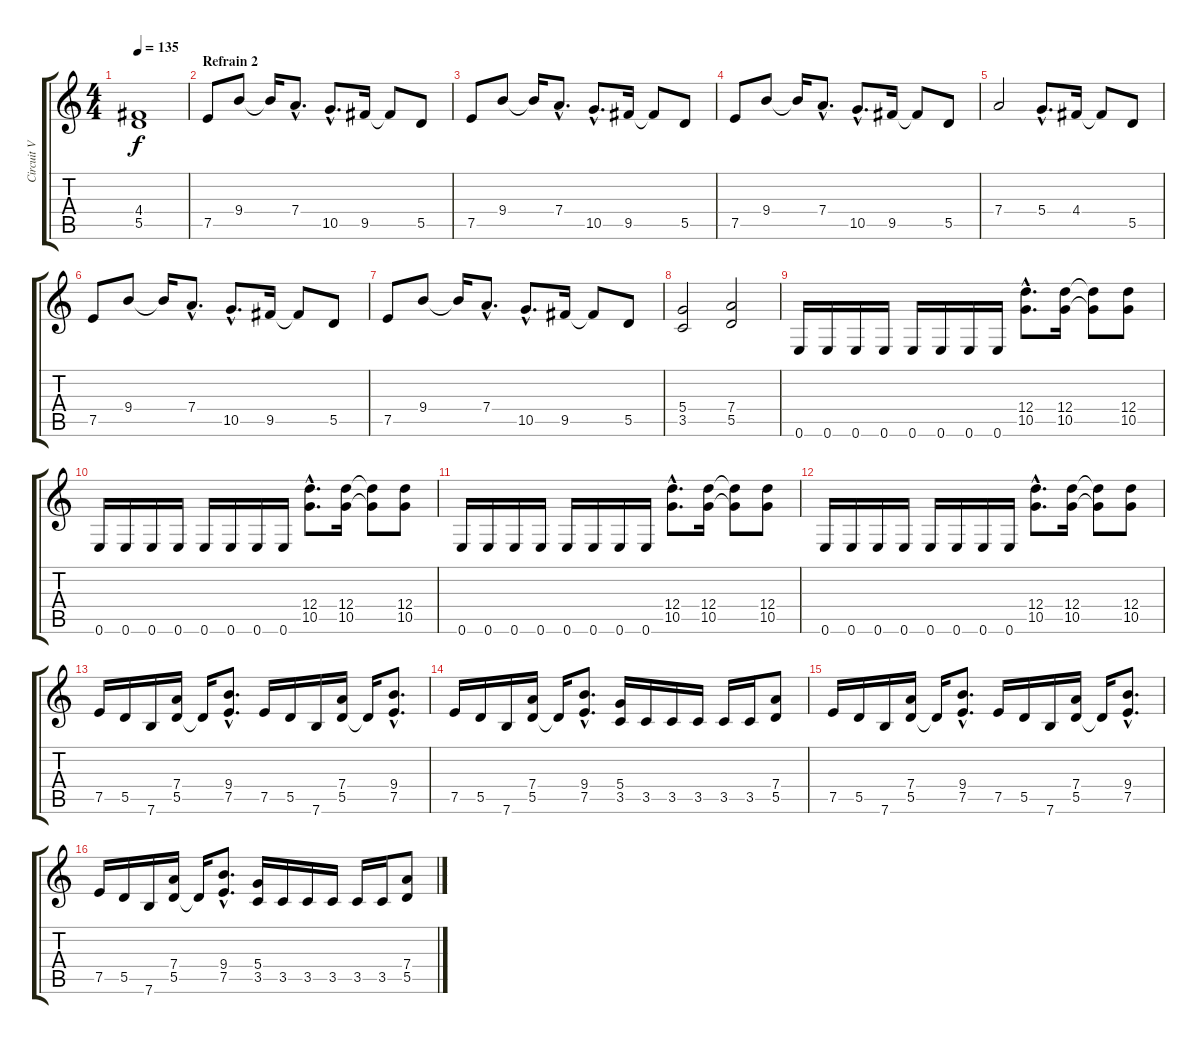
\track ("Circuit V Panther" "Circuit V ") {instrument overdrivenguitar}
\staff {score tabs}
\tuning (E4 B3 G3 D3 A2 E2) {hide}
\ts (4 4)
\tempo 135
\clef g2
\ks c
(4.4 5.5).1{dy f} |
\section ("" "Refrain 2")
7.5.8 9.4.8 9.4{t}.16 7.4{hac}.8{d} 10.5{hac}.8{d} 9.5.16 9.5{t}.8 5.5.8 |
7.5.8 9.4.8 9.4{t}.16 7.4{hac}.8{d} 10.5{hac}.8{d} 9.5.16 9.5{t}.8 5.5.8 |
7.5.8 9.4.8 9.4{t}.16 7.4{hac}.8{d} 10.5{hac}.8{d} 9.5.16 9.5{t}.8 5.5.8 |
7.4.2 5.4{hac}.8{d} 4.4.16 4.4{t}.8 5.5.8 |
7.5.8 9.4.8 9.4{t}.16 7.4{hac}.8{d} 10.5{hac}.8{d} 9.5.16 9.5{t}.8 5.5.8 |
7.5.8 9.4.8 9.4{t}.16 7.4{hac}.8{d} 10.5{hac}.8{d} 9.5.16 9.5{t}.8 5.5.8 |
(5.4 3.5).2 (7.4 5.5).2 |
0.6.16 0.6.16 0.6.16 0.6.16 0.6.16 0.6.16 0.6.16 0.6.16 (12.4{hac} 10.5{hac}).8{d} (12.4 10.5).16 (12.4{t} 10.5{t}).8 (12.4 10.5).8 |
0.6.16 0.6.16 0.6.16 0.6.16 0.6.16 0.6.16 0.6.16 0.6.16 (12.4{hac} 10.5{hac}).8{d} (12.4 10.5).16 (12.4{t} 10.5{t}).8 (12.4 10.5).8 |
0.6.16 0.6.16 0.6.16 0.6.16 0.6.16 0.6.16 0.6.16 0.6.16 (12.4{hac} 10.5{hac}).8{d} (12.4 10.5).16 (12.4{t} 10.5{t}).8 (12.4 10.5).8 |
0.6.16 0.6.16 0.6.16 0.6.16 0.6.16 0.6.16 0.6.16 0.6.16 (12.4{hac} 10.5{hac}).8{d} (12.4 10.5).16 (12.4{t} 10.5{t}).8 (12.4 10.5).8 |
7.5.16 5.5.16 7.6.16 (7.4 5.5).16 5.5{t}.16 (9.4{hac} 7.5{hac}).8{d} 7.5.16 5.5.16 7.6.16 (7.4 5.5).16 5.5{t}.16 (9.4{hac} 7.5{hac}).8{d} |
7.5.16 5.5.16 7.6.16 (7.4 5.5).16 5.5{t}.16 (9.4{hac} 7.5{hac}).8{d} (5.4 3.5).16 3.5.16 3.5.16 3.5.16 3.5.16 3.5.16 (7.4 5.5).8 |
7.5.16 5.5.16 7.6.16 (7.4 5.5).16 5.5{t}.16 (9.4{hac} 7.5{hac}).8{d} 7.5.16 5.5.16 7.6.16 (7.4 5.5).16 5.5{t}.16 (9.4{hac} 7.5{hac}).8{d} |
7.5.16 5.5.16 7.6.16 (7.4 5.5).16 5.5{t}.16 (9.4{hac} 7.5{hac}).8{d} (5.4 3.5).16 3.5.16 3.5.16 3.5.16 3.5.16 3.5.16 (7.4 5.5).8
